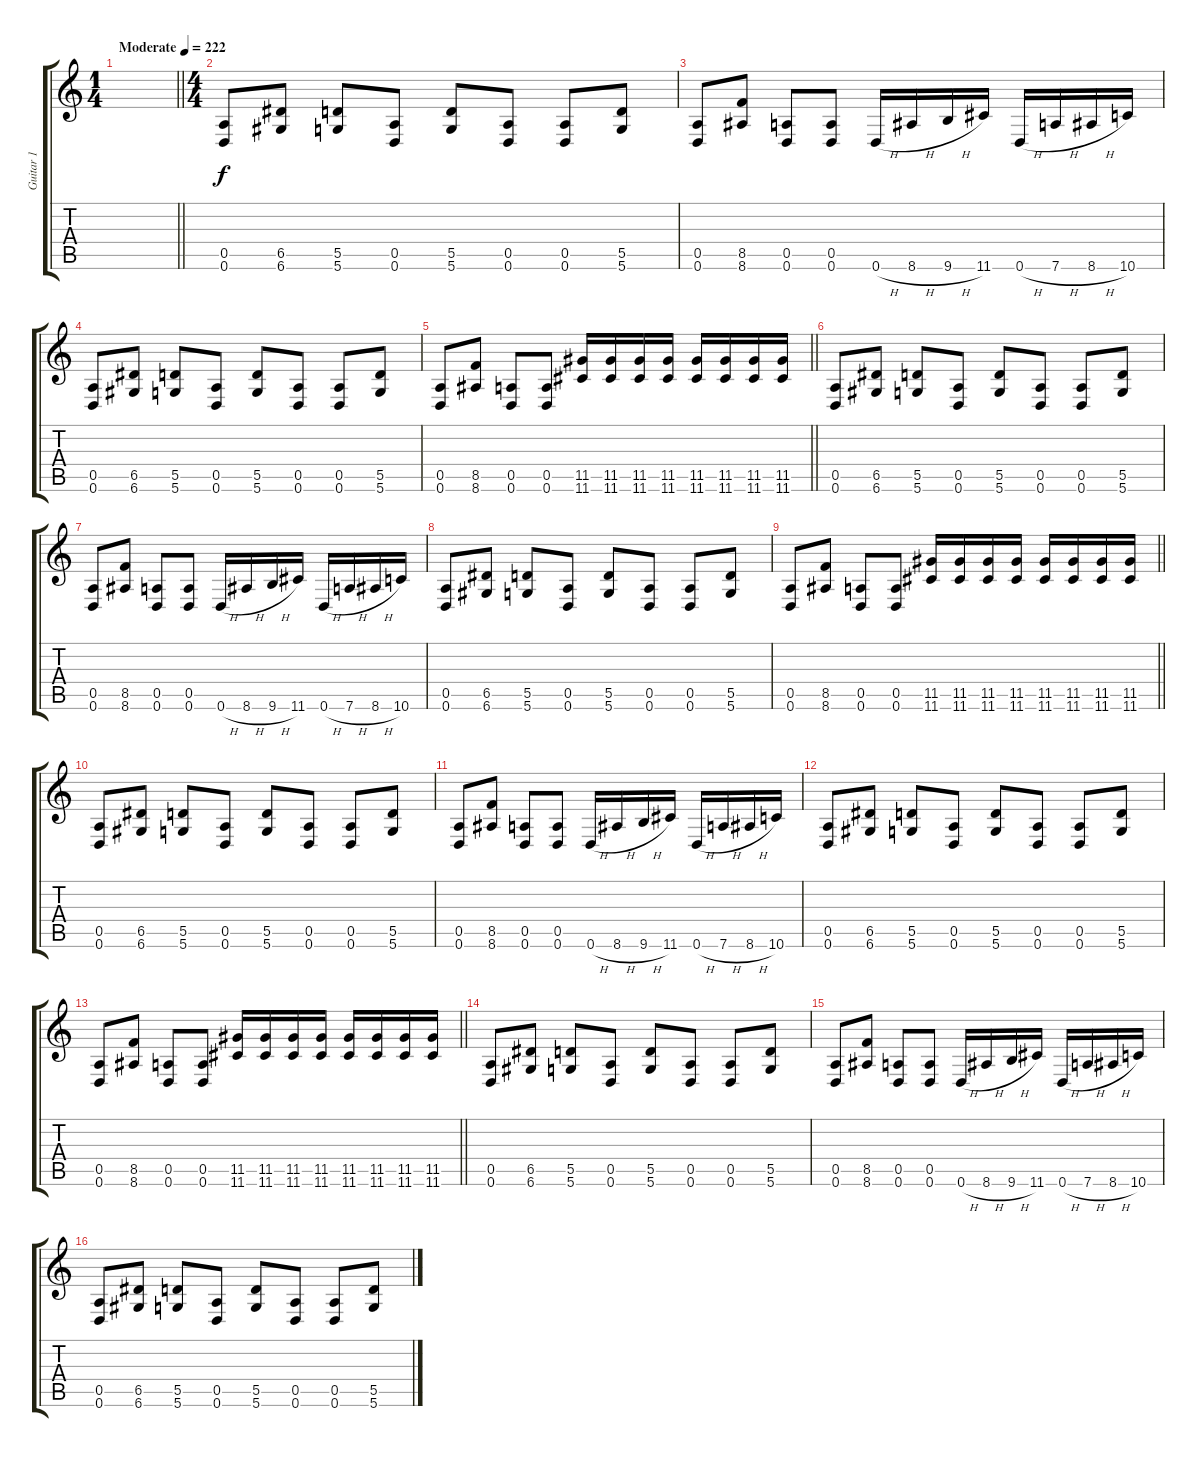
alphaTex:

\track ("Guitar 1" "Guitar 1") {instrument distortionguitar}
\staff {score tabs}
\tuning (E4 B3 G3 D3 A2 D2) {hide}
\ts (1 4)
\tempo (222 "Moderate")
\clef g2
\barLineRight lightlight
\ks c
|
\ts (4 4)
(0.5 0.6).8 (6.5 6.6).8 (5.5 5.6).8 (0.5 0.6).8 (5.5 5.6).8 (0.5 0.6).8 (0.5 0.6).8 (5.5 5.6).8 |
(0.5 0.6).8 (8.5 8.6).8 (0.5 0.6).8 (0.5 0.6).8 0.6{h}.16 8.6{h}.16 9.6{h}.16 11.6.16 0.6{h}.16 7.6{h}.16 8.6{h}.16 10.6.16 |
(0.5 0.6).8 (6.5 6.6).8 (5.5 5.6).8 (0.5 0.6).8 (5.5 5.6).8 (0.5 0.6).8 (0.5 0.6).8 (5.5 5.6).8 |
\barLineRight lightlight
(0.5 0.6).8 (8.5 8.6).8 (0.5 0.6).8 (0.5 0.6).8 (11.5 11.6).16 (11.5 11.6).16 (11.5 11.6).16 (11.5 11.6).16 (11.5 11.6).16 (11.5 11.6).16 (11.5 11.6).16 (11.5 11.6).16 |
(0.5 0.6).8 (6.5 6.6).8 (5.5 5.6).8 (0.5 0.6).8 (5.5 5.6).8 (0.5 0.6).8 (0.5 0.6).8 (5.5 5.6).8 |
(0.5 0.6).8 (8.5 8.6).8 (0.5 0.6).8 (0.5 0.6).8 0.6{h}.16 8.6{h}.16 9.6{h}.16 11.6.16 0.6{h}.16 7.6{h}.16 8.6{h}.16 10.6.16 |
(0.5 0.6).8 (6.5 6.6).8 (5.5 5.6).8 (0.5 0.6).8 (5.5 5.6).8 (0.5 0.6).8 (0.5 0.6).8 (5.5 5.6).8 |
\barLineRight lightlight
(0.5 0.6).8 (8.5 8.6).8 (0.5 0.6).8 (0.5 0.6).8 (11.5 11.6).16 (11.5 11.6).16 (11.5 11.6).16 (11.5 11.6).16 (11.5 11.6).16 (11.5 11.6).16 (11.5 11.6).16 (11.5 11.6).16 |
(0.5 0.6).8 (6.5 6.6).8 (5.5 5.6).8 (0.5 0.6).8 (5.5 5.6).8 (0.5 0.6).8 (0.5 0.6).8 (5.5 5.6).8 |
(0.5 0.6).8 (8.5 8.6).8 (0.5 0.6).8 (0.5 0.6).8 0.6{h}.16 8.6{h}.16 9.6{h}.16 11.6.16 0.6{h}.16 7.6{h}.16 8.6{h}.16 10.6.16 |
(0.5 0.6).8 (6.5 6.6).8 (5.5 5.6).8 (0.5 0.6).8 (5.5 5.6).8 (0.5 0.6).8 (0.5 0.6).8 (5.5 5.6).8 |
\barLineRight lightlight
(0.5 0.6).8 (8.5 8.6).8 (0.5 0.6).8 (0.5 0.6).8 (11.5 11.6).16 (11.5 11.6).16 (11.5 11.6).16 (11.5 11.6).16 (11.5 11.6).16 (11.5 11.6).16 (11.5 11.6).16 (11.5 11.6).16 |
(0.5 0.6).8 (6.5 6.6).8 (5.5 5.6).8 (0.5 0.6).8 (5.5 5.6).8 (0.5 0.6).8 (0.5 0.6).8 (5.5 5.6).8 |
(0.5 0.6).8 (8.5 8.6).8 (0.5 0.6).8 (0.5 0.6).8 0.6{h}.16 8.6{h}.16 9.6{h}.16 11.6.16 0.6{h}.16 7.6{h}.16 8.6{h}.16 10.6.16 |
(0.5 0.6).8 (6.5 6.6).8 (5.5 5.6).8 (0.5 0.6).8 (5.5 5.6).8 (0.5 0.6).8 (0.5 0.6).8 (5.5 5.6).8
